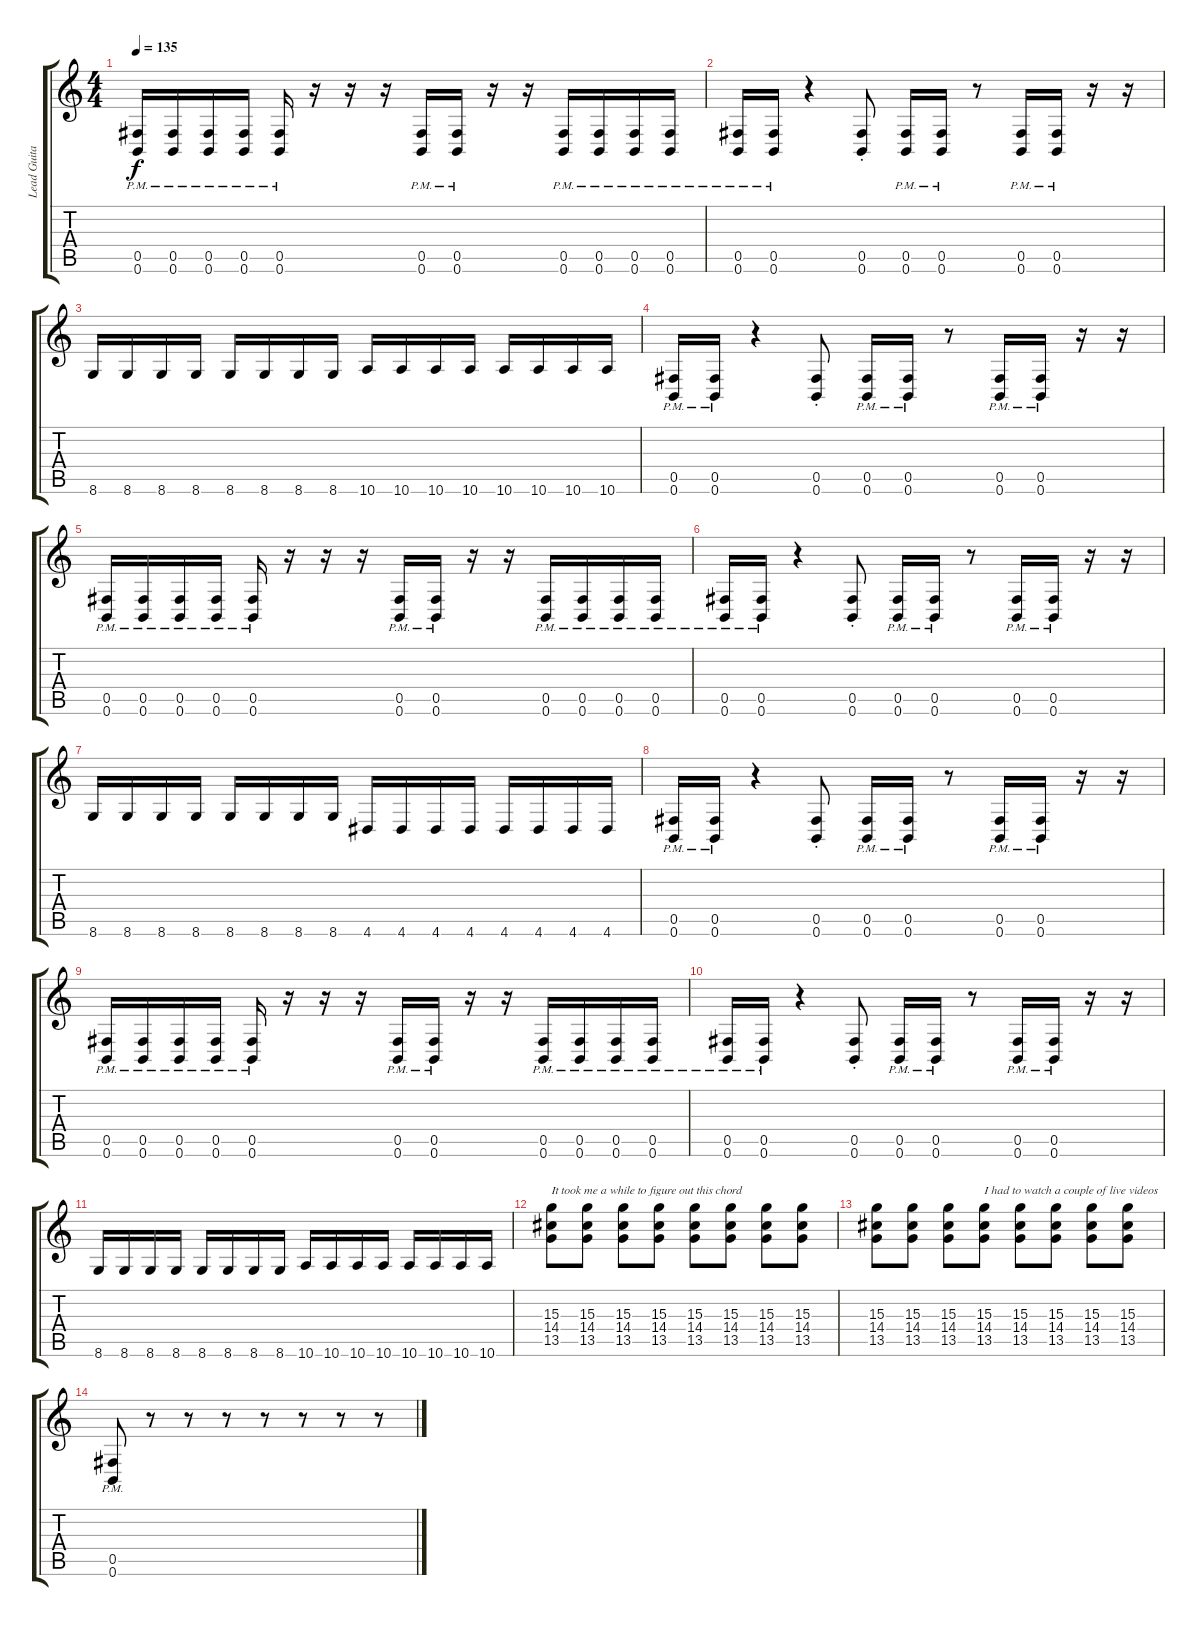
\track ("Lead Guitar (Chris)" "Lead Guita") {instrument distortionguitar}
\staff {score tabs}
\tuning (Db4 Ab3 E3 B2 Gb2 B1) {hide}
\ts (4 4)
\tempo 135
\clef g2
\ks c
(0.5{pm} 0.6{pm}).16{dy f} (0.5{pm} 0.6{pm}).16 (0.5{pm} 0.6{pm}).16 (0.5{pm} 0.6{pm}).16 (0.5{pm} 0.6{pm}).16 r.16 r.16 r.16 (0.5{pm} 0.6{pm}).16 (0.5{pm} 0.6{pm}).16 r.16 r.16 (0.5{pm} 0.6{pm}).16 (0.5{pm} 0.6{pm}).16 (0.5{pm} 0.6{pm}).16 (0.5{pm} 0.6{pm}).16 |
(0.5{pm} 0.6{pm}).16 (0.5{pm} 0.6{pm}).16 r.4 (0.5{st} 0.6{st}).8 (0.5{pm} 0.6{pm}).16 (0.5{pm} 0.6{pm}).16 r.8 (0.5{pm} 0.6{pm}).16 (0.5{pm} 0.6{pm}).16 r.16 r.16 |
8.6.16 8.6.16 8.6.16 8.6.16 8.6.16 8.6.16 8.6.16 8.6.16 10.6.16 10.6.16 10.6.16 10.6.16 10.6.16 10.6.16 10.6.16 10.6.16 |
(0.5{pm} 0.6{pm}).16 (0.5{pm} 0.6{pm}).16 r.4 (0.5{st} 0.6{st}).8 (0.5{pm} 0.6{pm}).16 (0.5{pm} 0.6{pm}).16 r.8 (0.5{pm} 0.6{pm}).16 (0.5{pm} 0.6{pm}).16 r.16 r.16 |
(0.5{pm} 0.6{pm}).16 (0.5{pm} 0.6{pm}).16 (0.5{pm} 0.6{pm}).16 (0.5{pm} 0.6{pm}).16 (0.5{pm} 0.6{pm}).16 r.16 r.16 r.16 (0.5{pm} 0.6{pm}).16 (0.5{pm} 0.6{pm}).16 r.16 r.16 (0.5{pm} 0.6{pm}).16 (0.5{pm} 0.6{pm}).16 (0.5{pm} 0.6{pm}).16 (0.5{pm} 0.6{pm}).16 |
(0.5{pm} 0.6{pm}).16 (0.5{pm} 0.6{pm}).16 r.4 (0.5{st} 0.6{st}).8 (0.5{pm} 0.6{pm}).16 (0.5{pm} 0.6{pm}).16 r.8 (0.5{pm} 0.6{pm}).16 (0.5{pm} 0.6{pm}).16 r.16 r.16 |
8.6.16 8.6.16 8.6.16 8.6.16 8.6.16 8.6.16 8.6.16 8.6.16 4.6.16 4.6.16 4.6.16 4.6.16 4.6.16 4.6.16 4.6.16 4.6.16 |
(0.5{pm} 0.6{pm}).16 (0.5{pm} 0.6{pm}).16 r.4 (0.5{st} 0.6{st}).8 (0.5{pm} 0.6{pm}).16 (0.5{pm} 0.6{pm}).16 r.8 (0.5{pm} 0.6{pm}).16 (0.5{pm} 0.6{pm}).16 r.16 r.16 |
(0.5{pm} 0.6{pm}).16 (0.5{pm} 0.6{pm}).16 (0.5{pm} 0.6{pm}).16 (0.5{pm} 0.6{pm}).16 (0.5{pm} 0.6{pm}).16 r.16 r.16 r.16 (0.5{pm} 0.6{pm}).16 (0.5{pm} 0.6{pm}).16 r.16 r.16 (0.5{pm} 0.6{pm}).16 (0.5{pm} 0.6{pm}).16 (0.5{pm} 0.6{pm}).16 (0.5{pm} 0.6{pm}).16 |
(0.5{pm} 0.6{pm}).16 (0.5{pm} 0.6{pm}).16 r.4 (0.5{st} 0.6{st}).8 (0.5{pm} 0.6{pm}).16 (0.5{pm} 0.6{pm}).16 r.8 (0.5{pm} 0.6{pm}).16 (0.5{pm} 0.6{pm}).16 r.16 r.16 |
8.6.16 8.6.16 8.6.16 8.6.16 8.6.16 8.6.16 8.6.16 8.6.16 10.6.16 10.6.16 10.6.16 10.6.16 10.6.16 10.6.16 10.6.16 10.6.16 |
(15.3 14.4 13.5).8{txt "It took me a while to figure out this chord"} (15.3 14.4 13.5).8 (15.3 14.4 13.5).8 (15.3 14.4 13.5).8 (15.3 14.4 13.5).8 (15.3 14.4 13.5).8 (15.3 14.4 13.5).8 (15.3 14.4 13.5).8 |
(15.3 14.4 13.5).8 (15.3 14.4 13.5).8 (15.3 14.4 13.5).8 (15.3 14.4 13.5).8{txt "I had to watch a couple of live videos"} (15.3 14.4 13.5).8 (15.3 14.4 13.5).8 (15.3 14.4 13.5).8 (15.3 14.4 13.5).8 |
(0.5{pm} 0.6{pm}).8 r.8 r.8 r.8 r.8 r.8 r.8 r.8
